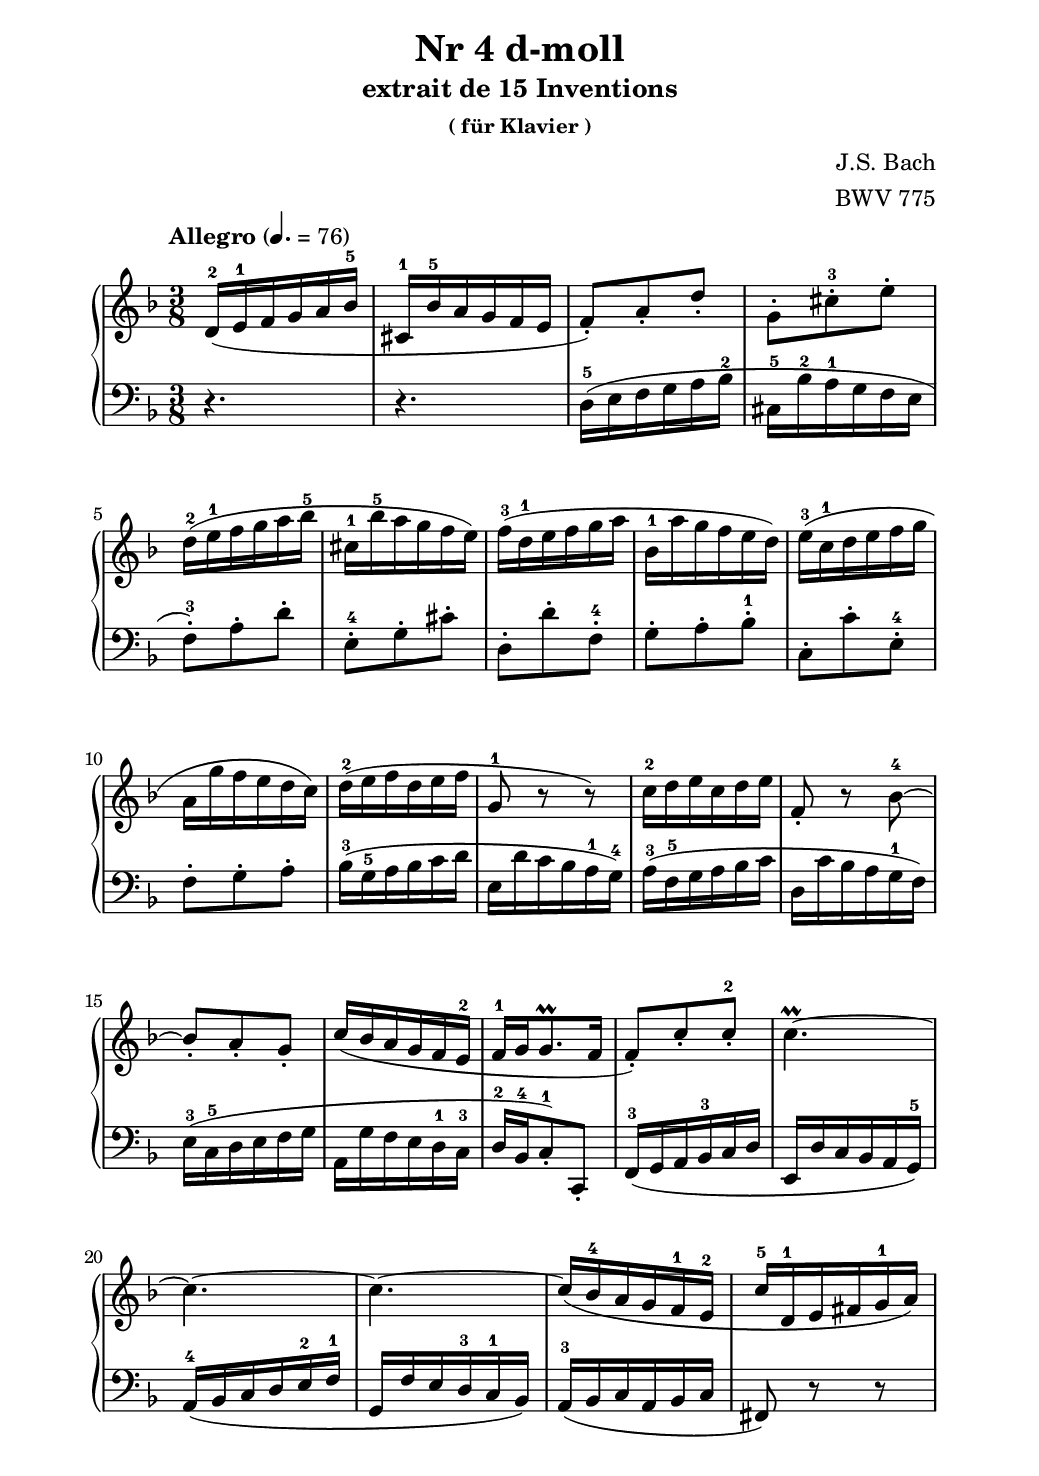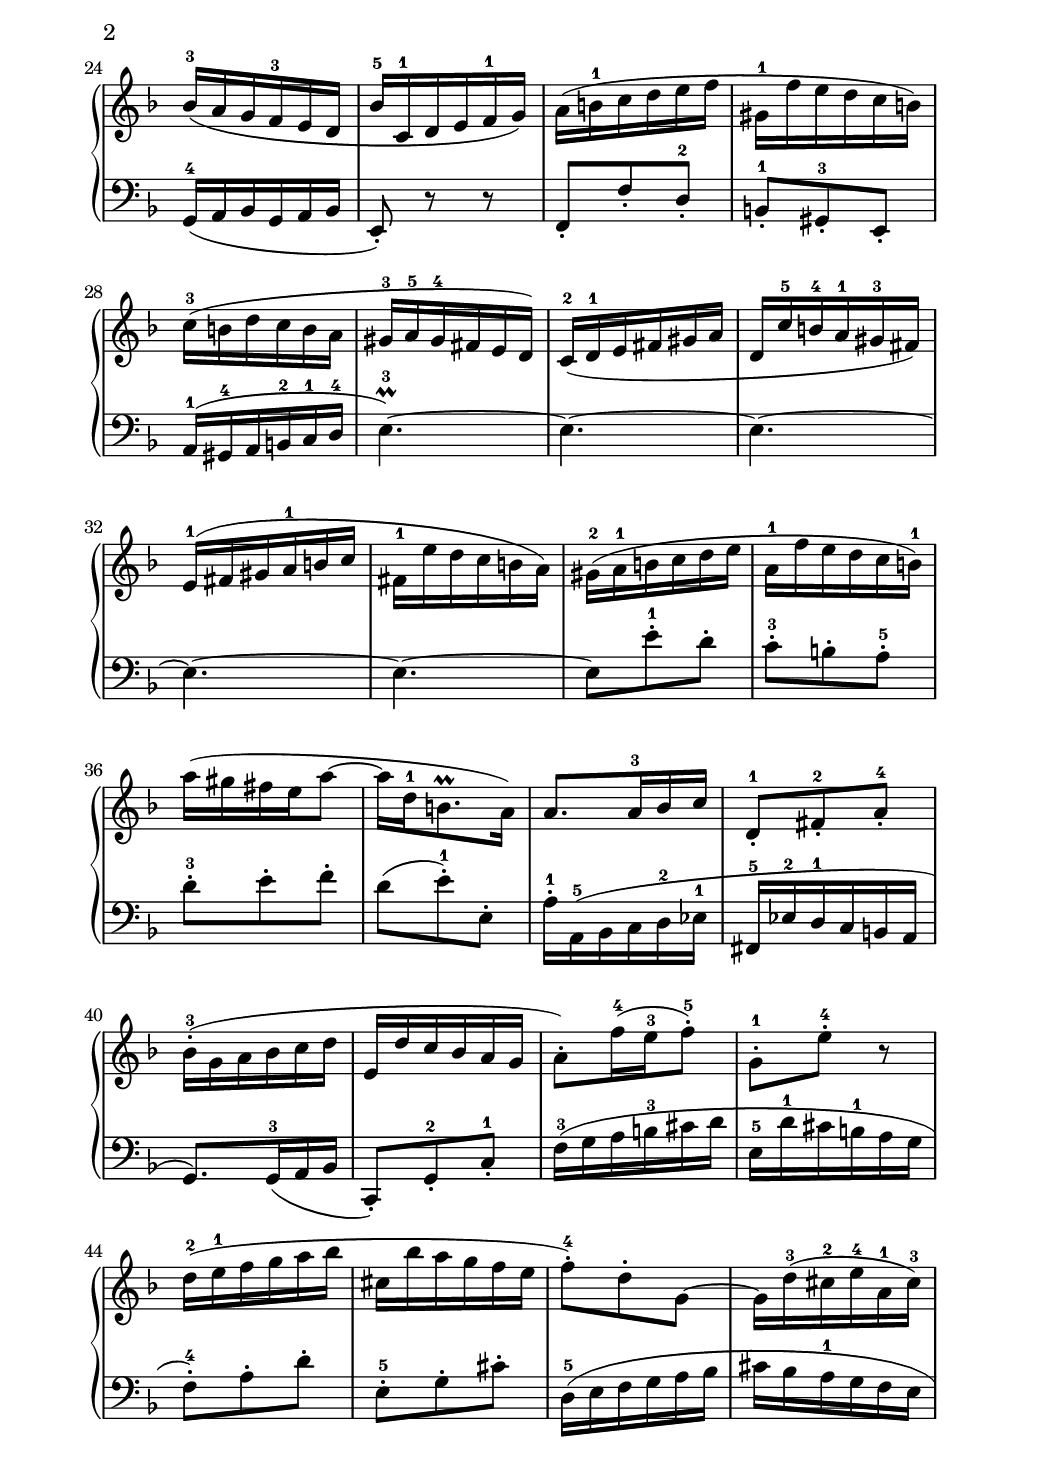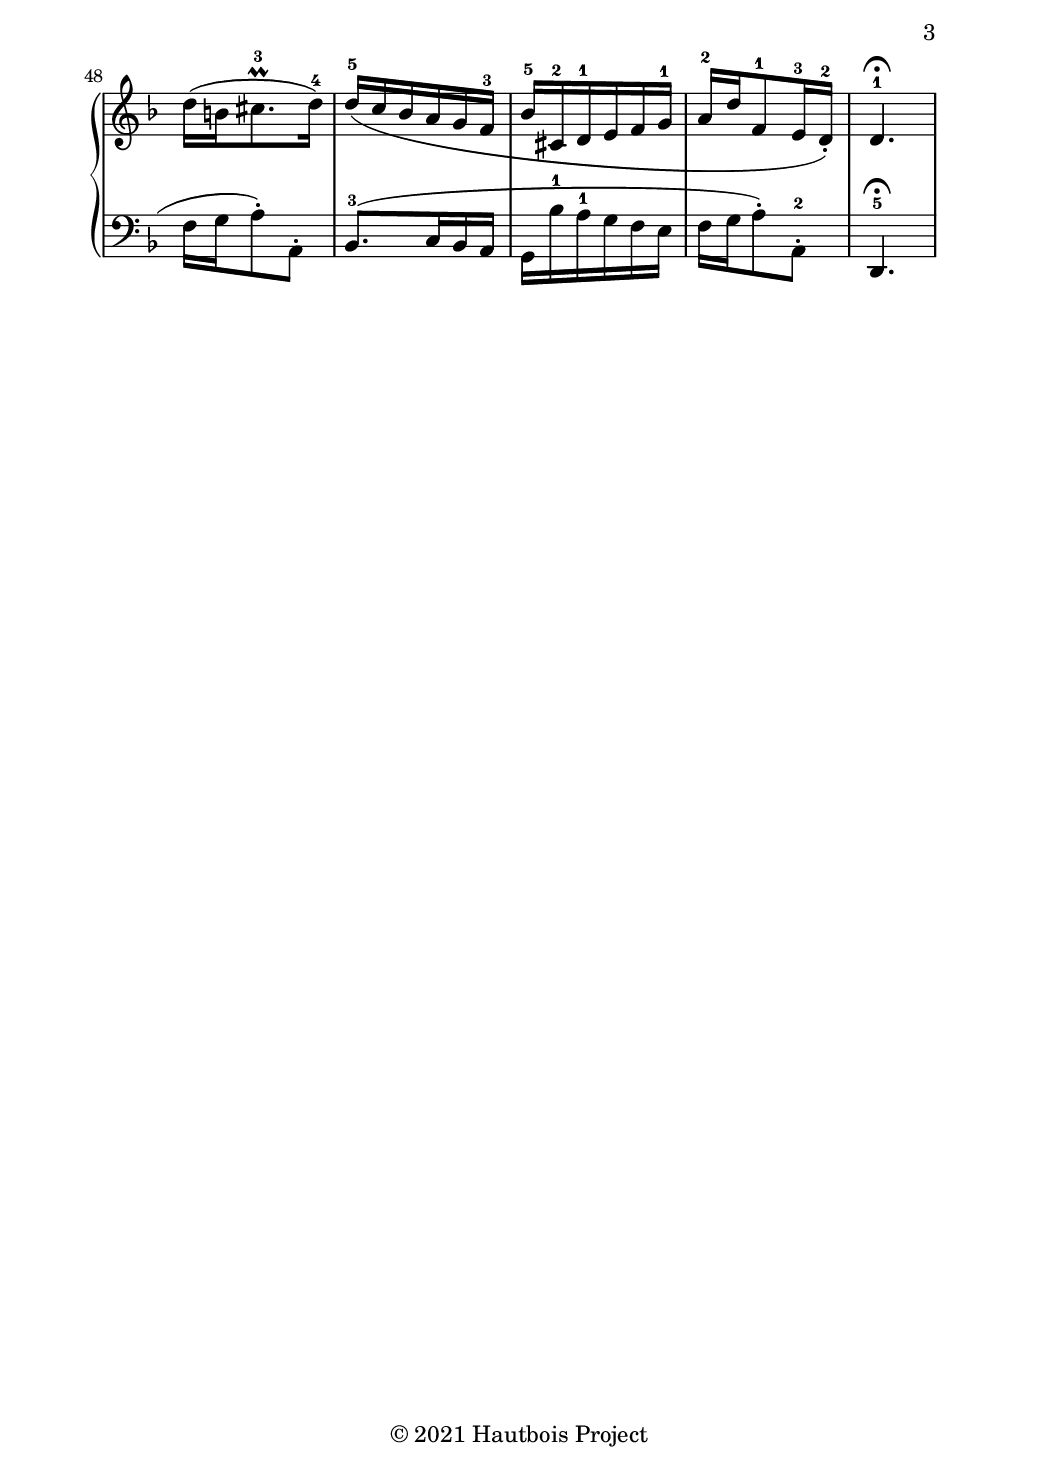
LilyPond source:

\version "2.23.5"
%% Generated by lilypond-book
%% Options: [exampleindent=10.16\mm,indent=0\mm,line-width=14.5\cm,noragged-right,papersize=a5,quote]
%\include "lilypond-book-preamble.ly"
\include "italiano.ly"

%****************************************************************
% Start cut-&-pastable-section

%****************************************************************

\paper {
  % Set paper
  #(set-paper-size "b5")
  indent = 0\mm
  line-width = 14.5\cm
  ragged-right = ##f
  line-width = #(- line-width (* mm 3.000000) (* mm 1))
}

\layout {
  
}

%*****************************************
%  Set Header
%*****************************************
\header {
  title = "Nr 4 d-moll"
  subtitle = "extrait de 15 Inventions"
  subsubtitle = "( für Klavier )"
  composer = "J.S. Bach"
  arranger = "BWV 775"
  %arranger = "Tzu'An Lee"
  %opus = ""
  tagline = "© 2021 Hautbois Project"
}

%*****************************************
% Start Voice
% Write the voices here
%*****************************************
MyMeter = \time 3/8
MyTempo = \tempo "Allegro" 4. = 76
MyKey = \key re \minor
PieceName = "Fuga 2 voci"

VoiceI = \relative {
  %bar 1 - 4
  re'16-2( mi-1 fa sol la sib-5  
  dod,-1 sib'-5 la sol fa mi
  fa8\staccato) la\staccato re\staccato
  sol,\staccato dod-3\staccato mi\staccato
  
  %bar 5 - 8
  re16-2( mi-1 fa sol la sib-5
  dod,-1 sib'-5 la sol fa mi)
  fa-3( re-1 mi fa sol la
  sib,-1 la' sol fa mi re)
  
  %bar 9 - 12
  mi-3( do-1 re mi fa sol
  la, sol' fa mi re do)
  re-2( mi fa re mi fa
  sol,8-1 r8 r8)

  %bar 13 - 16
  do16-2 re mi do re mi
  fa,8\staccato r sib~-4
  sib\staccato la\staccato sol\staccato
  do16( sib la sol fa mi-2

  %bar 17 - 20
  fa-1 sol sol8.\prall fa16
  fa8\staccato) do'\staccato do-2\staccato
  do4.~\prall
  do4.~

  %bar 21 - 24
  do4.~
  do16( sib-4 la sol fa-1 mi-2
  do'-5 re,-1 mi fad sol-1 la)
  sib-3( la sol fa-3 mi re

  %bar 25 - 28
  sib'-5 do,-1 re mi fa-1 sol)
  la( si-1 do re mi fa
  sold,-1 fa' mi re do si)
  do-3( si re do si la

  %bar 29 - 32
  sold-3 la-5 sold-4 fad mi re)
  do-2( re-1 mi fad sold la 
  re, do'-5 si-4 la-1 sold-3 fad)
  mi-1( fad sold la-1 si do

  %bar 33 - 36
  fad,-1 mi' re do si la)
  sold-2( la-1 si do re mi
  la,-1 fa' mi re do si-1)
  la'( sold fad mi la8~

  %bar 37 - 40
  la16 re,-1 si8.\prall la16)
  la8. la16-3 sib do
  re,8-1\staccato fad-2\staccato la-4\staccato
  sib16-3\staccato( sol la sib do re

  %bar 41 - 44
  mi, re' do sib la sol
  la8\staccato) fa'16-4( mi-3 fa8-5\staccato)
  sol,-1\staccato mi'-4\staccato r
  re16-2( mi-1 fa sol la sib 

  %bar 45 - 48
  dod, sib' la sol fa mi
  fa8-4\staccato) re\staccato sol,~
  sol16 re'-3( dod-2 mi-4 la,-1 dod-3)
  re( si dod8.-3\prall re16-4)

  %bar 49 - 52
  re-5( do sib la sol fa-3
  sib-5 dod,-2 re-1 mi fa sol-1
  la-2 re fa,8-1 mi16-3 re-2\staccato)
  re4.-1\fermata

}


BassoI = \relative {
  %bar 1 - 4
  r4.
  r4.
  re16-5( mi fa sol la sib-2
  dod,-5 sib'-2 la-1 sol fa mi
  
  %bar 5 - 8
  fa8-3\staccato) la\staccato re\staccato
  mi,-4\staccato sol\staccato dod\staccato
  re,\staccato re'\staccato fa,-4\staccato
  sol\staccato la\staccato sib-1\staccato

  %bar 9 - 12
  do,\staccato do'\staccato mi,-4\staccato
  fa\staccato sol\staccato la\staccato
  sib16-3( sol-5 la sib do re
  mi, re' do sib la-1 sol-4)

  %bar 13 - 16
  la-3( fa-5 sol la sib do
  re, do' sib la sol-1 fa)
  mi-3( do-5 re mi fa sol
  la, sol' fa mi re-1 do-3

  %bar 17 - 20
  re-2 sib-4 do8-1\staccato) do,\staccato
  fa16-3( sol la sib-3 do re
  mi, re' do sib la sol-5)
  la-4( sib do re mi-2 fa-1
  
  %bar 21 - 24
  sol, fa' mi re-3 do-1 sib)
  la-3( sib do la sib do
  fad,8) r8 r8
  sol16-4( la sib sol la sib

  %bar 25 - 28
  mi,8\staccato) r8 r8
  fa\staccato fa'\staccato re-2\staccato
  si-1\staccato sold-3\staccato mi\staccato
  la16-1( sold-4 la si-2 do-1 re-4

  %bar 29 - 32
  mi4.~-3)\prall
  mi4.~
  mi4.~
  mi4.~

  %bar 33 - 36
  mi4.~
  mi8 mi'-1\staccato re\staccato
  do-3\staccato si\staccato la-5\staccato
  re-3\staccato mi\staccato fa\staccato

  %bar 37 - 40
  re( mi-1\staccato) mi,\staccato
  la16-1\staccato la,-5( sib do re-2 mib-1
  fad,-5 mib'-2 re-1 do si la
  sol8.) sol16-3( la sib

  %bar 41 - 44
  do,8\staccato) sol'-2\staccato do-1\staccato
  fa16-3( sol la si-3 dod re
  mi,-5 re'-1 dod si-1 la sol
  fa8-4\staccato) la\staccato re\staccato

  %bar 45 - 48
  mi,-5\staccato sol\staccato dod\staccato
  re,16-5( mi fa sol la sib
  dod sib la-1 sol fa mi
  fa sol la8\staccato) la,\staccato

  %bar 49 - 52
  sib8.-3( do16 sib la
  sol sib'-1 la-1 sol fa mi
  fa sol la8\staccato) la,-2\staccato
  re,4.-5\fermata

}

%*****************************************
%  Start Score
%*****************************************

%\markup { \vspace #1 }
\score {
  \header {
    %piece = \PieceName
  }
  \new PianoStaff <<
    \new Staff { 
      \clef "treble" 
      \MyTempo
      \MyKey
      \MyMeter
        \VoiceI
    }
    \new Staff { 
      \clef "bass"
      \MyTempo
      \MyKey
      \MyMeter
        \BassoI
    }
  >>
}

